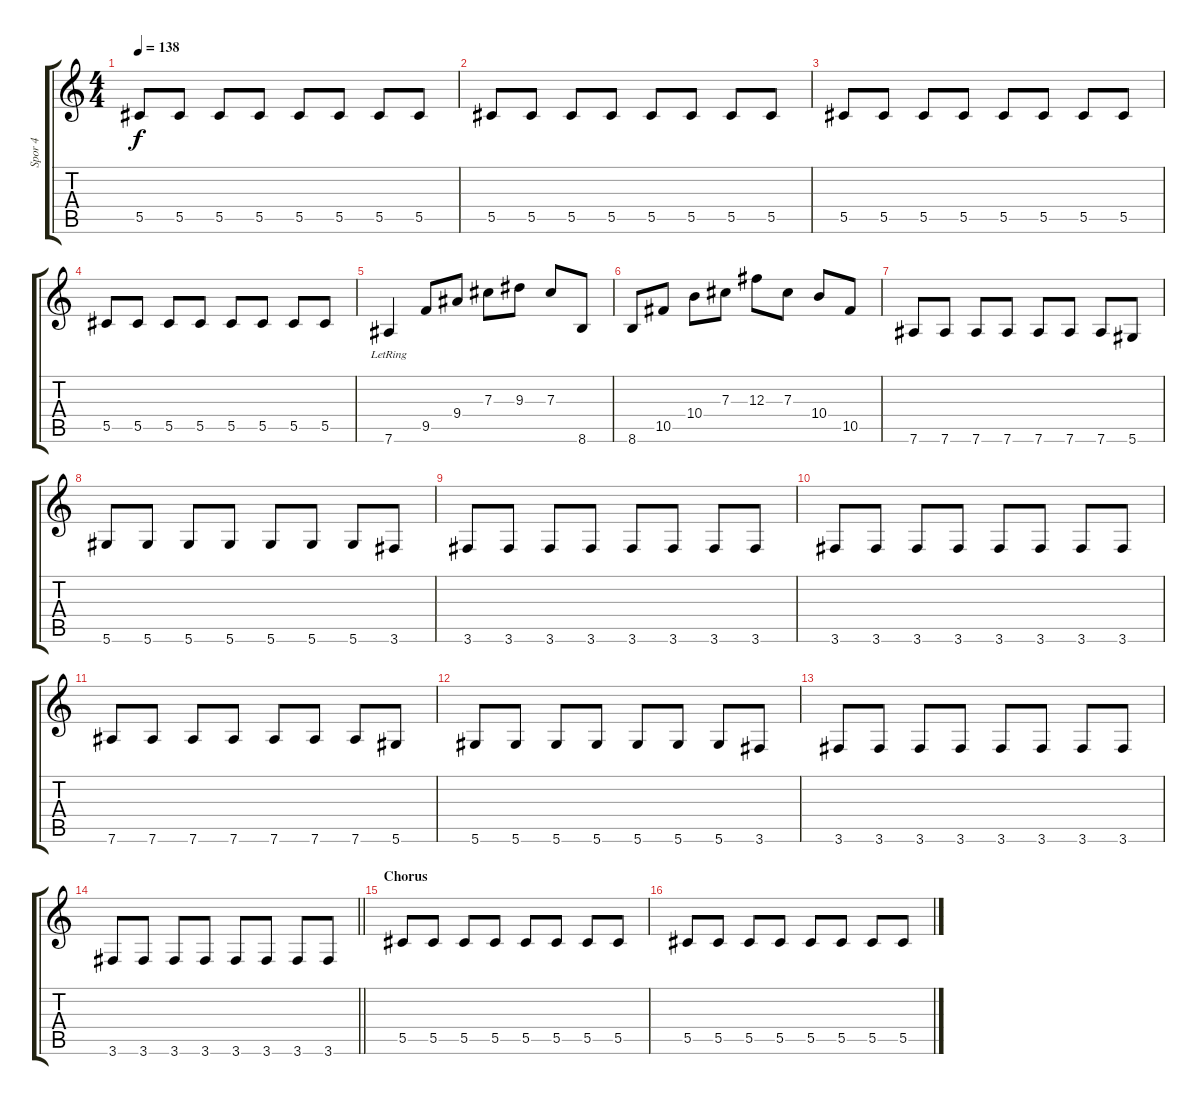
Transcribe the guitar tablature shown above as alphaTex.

\track ("Spor 4" "Spor 4") {instrument electricbasspick}
\staff {score tabs}
\tuning (Eb4 Bb3 Gb3 Db3 Ab2 Eb2) {hide}
\ts (4 4)
\tempo 138
\clef g2
\ks c
5.5.8{dy f} 5.5.8 5.5.8 5.5.8 5.5.8 5.5.8 5.5.8 5.5.8 |
5.5.8 5.5.8 5.5.8 5.5.8 5.5.8 5.5.8 5.5.8 5.5.8 |
5.5.8 5.5.8 5.5.8 5.5.8 5.5.8 5.5.8 5.5.8 5.5.8 |
5.5.8 5.5.8 5.5.8 5.5.8 5.5.8 5.5.8 5.5.8 5.5.8 |
7.6{lr}.4 9.5.8 9.4.8 7.3.8 9.3.8 7.3.8 8.6.8 |
8.6.8 10.5.8 10.4.8 7.3.8 12.3.8 7.3.8 10.4.8 10.5.8 |
7.6.8 7.6.8 7.6.8 7.6.8 7.6.8 7.6.8 7.6.8 5.6.8 |
5.6.8 5.6.8 5.6.8 5.6.8 5.6.8 5.6.8 5.6.8 3.6.8 |
3.6.8 3.6.8 3.6.8 3.6.8 3.6.8 3.6.8 3.6.8 3.6.8 |
3.6.8 3.6.8 3.6.8 3.6.8 3.6.8 3.6.8 3.6.8 3.6.8 |
7.6.8 7.6.8 7.6.8 7.6.8 7.6.8 7.6.8 7.6.8 5.6.8 |
5.6.8 5.6.8 5.6.8 5.6.8 5.6.8 5.6.8 5.6.8 3.6.8 |
3.6.8 3.6.8 3.6.8 3.6.8 3.6.8 3.6.8 3.6.8 3.6.8 |
\barLineRight lightlight
3.6.8 3.6.8 3.6.8 3.6.8 3.6.8 3.6.8 3.6.8 3.6.8 |
\section ("" "Chorus")
5.5.8 5.5.8 5.5.8 5.5.8 5.5.8 5.5.8 5.5.8 5.5.8 |
5.5.8 5.5.8 5.5.8 5.5.8 5.5.8 5.5.8 5.5.8 5.5.8
